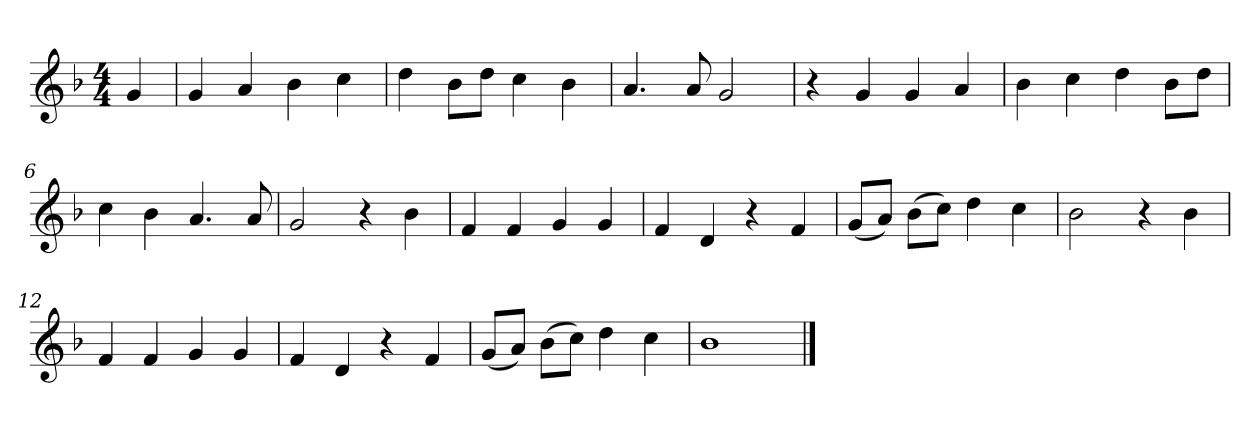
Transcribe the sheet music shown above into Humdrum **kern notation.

**kern
*part1
*staff1
*k[b-]
*M4/4
*MM120
=
4g
=1
4g
4a
4b-
4cc
=2
4dd
8b-L
8ddJ
4cc
4b-
=3
4.a
8a
2g
=4
4r
4g
4g
4a
=5
4b-
4cc
4dd
8b-L
8ddJ
=6
4cc
4b-
4.a
8a
=7
2g
4r
4b-
=8
4f
4f
4g
4g
=9
4f
4d
4r
4f
=10
(8gL
8aJ)
(8b-L
8ccJ)
4dd
4cc
=11
2b-
4r
4b-
=12
4f
4f
4g
4g
=13
4f
4d
4r
4f
=14
(8gL
8aJ)
(8b-L
8ccJ)
4dd
4cc
=15
1b-
==
*-
